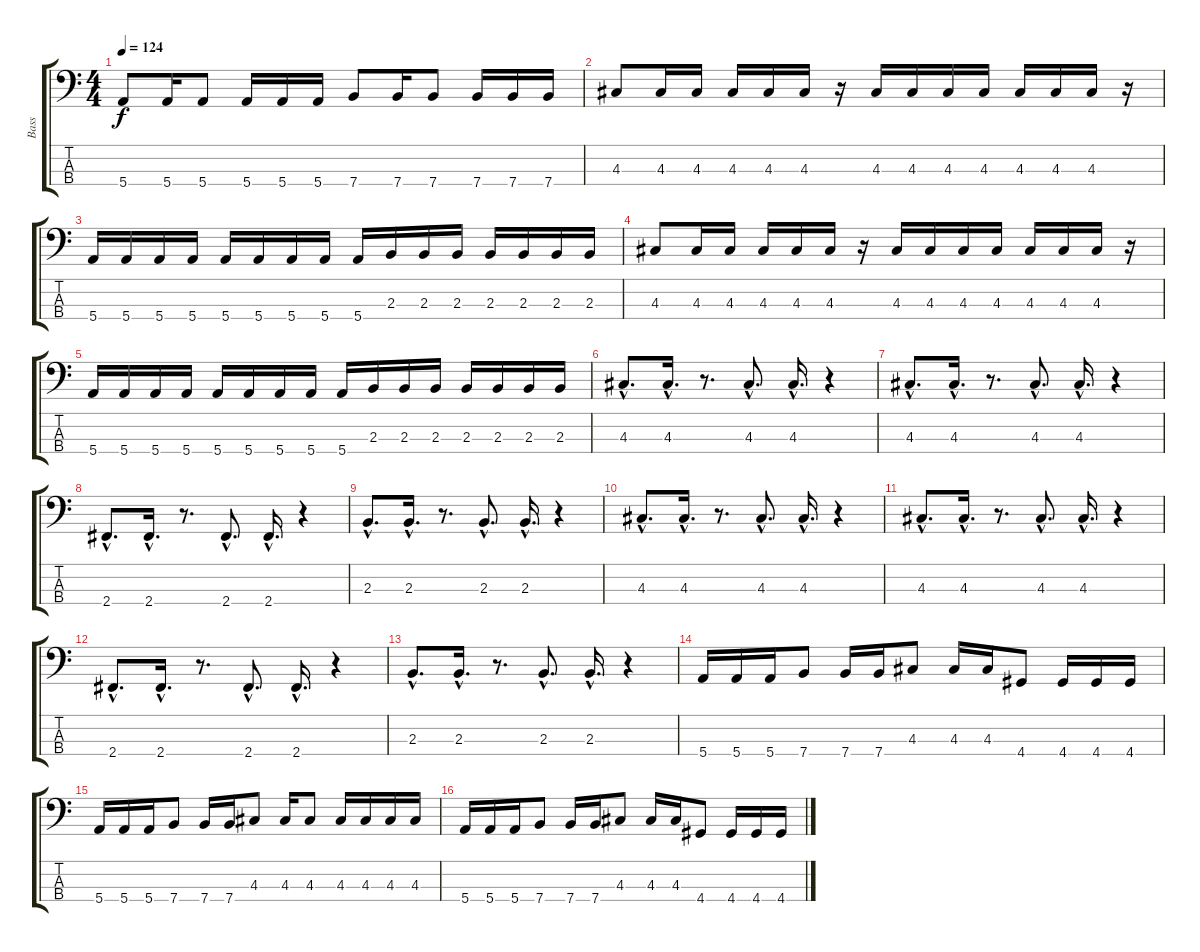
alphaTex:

\track ("Bass" "Bass") {instrument electricbasspick}
\staff {score tabs}
\tuning (G2 D2 A1 E1) {hide}
\ts (4 4)
\tempo 124
\clef f4
\ks c
5.4.8{dy f} 5.4.16 5.4.8 5.4.16 5.4.16 5.4.16 7.4.8 7.4.16 7.4.8 7.4.16 7.4.16 7.4.16 |
4.3.8 4.3.16 4.3.16 4.3.16 4.3.16 4.3.16 r.16 4.3.16 4.3.16 4.3.16 4.3.16 4.3.16 4.3.16 4.3.16 r.16 |
5.4.16 5.4.16 5.4.16 5.4.16 5.4.16 5.4.16 5.4.16 5.4.16 5.4.16 2.3.16 2.3.16 2.3.16 2.3.16 2.3.16 2.3.16 2.3.16 |
4.3.8 4.3.16 4.3.16 4.3.16 4.3.16 4.3.16 r.16 4.3.16 4.3.16 4.3.16 4.3.16 4.3.16 4.3.16 4.3.16 r.16 |
5.4.16 5.4.16 5.4.16 5.4.16 5.4.16 5.4.16 5.4.16 5.4.16 5.4.16 2.3.16 2.3.16 2.3.16 2.3.16 2.3.16 2.3.16 2.3.16 |
4.3{hac}.8{d} 4.3{hac}.16{d} r.8{d} 4.3{hac}.8{d} 4.3{hac}.16{d} r.4 |
4.3{hac}.8{d} 4.3{hac}.16{d} r.8{d} 4.3{hac}.8{d} 4.3{hac}.16{d} r.4 |
2.4{hac}.8{d} 2.4{hac}.16{d} r.8{d} 2.4{hac}.8{d} 2.4{hac}.16{d} r.4 |
2.3{hac}.8{d} 2.3{hac}.16{d} r.8{d} 2.3{hac}.8{d} 2.3{hac}.16{d} r.4 |
4.3{hac}.8{d} 4.3{hac}.16{d} r.8{d} 4.3{hac}.8{d} 4.3{hac}.16{d} r.4 |
4.3{hac}.8{d} 4.3{hac}.16{d} r.8{d} 4.3{hac}.8{d} 4.3{hac}.16{d} r.4 |
2.4{hac}.8{d} 2.4{hac}.16{d} r.8{d} 2.4{hac}.8{d} 2.4{hac}.16{d} r.4 |
2.3{hac}.8{d} 2.3{hac}.16{d} r.8{d} 2.3{hac}.8{d} 2.3{hac}.16{d} r.4 |
5.4.16 5.4.16 5.4.16 7.4.8 7.4.16 7.4.16 4.3.8 4.3.16 4.3.16 4.4.8 4.4.16 4.4.16 4.4.16 |
5.4.16 5.4.16 5.4.16 7.4.8 7.4.16 7.4.16 4.3.8 4.3.16 4.3.8 4.3.16 4.3.16 4.3.16 4.3.16 |
5.4.16 5.4.16 5.4.16 7.4.8 7.4.16 7.4.16 4.3.8 4.3.16 4.3.16 4.4.8 4.4.16 4.4.16 4.4.16
